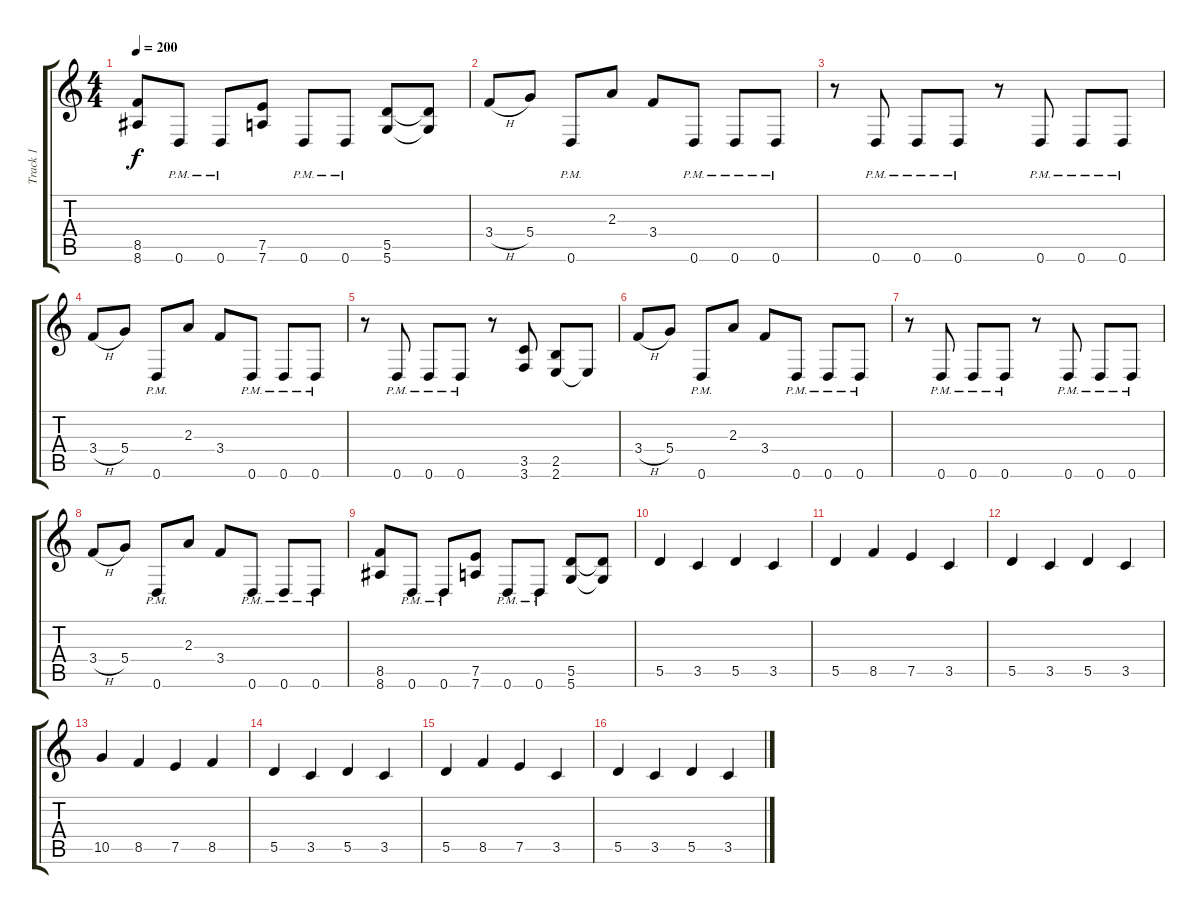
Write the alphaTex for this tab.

\track ("Track 1" "Track 1") {instrument distortionguitar}
\staff {score tabs}
\tuning (E4 B3 G3 D3 A2 D2) {hide}
\ts (4 4)
\tempo 200
\clef g2
\ks c
(8.5 8.6).8{dy f} 0.6{pm}.8 0.6{pm}.8 (7.5 7.6).8 0.6{pm}.8 0.6{pm}.8 (5.5 5.6).8 (5.5{t} 5.6{t}).8 |
3.4{h}.8 5.4.8 0.6{pm}.8 2.3.8 3.4.8 0.6{pm}.8 0.6{pm}.8 0.6{pm}.8 |
r.8 0.6{pm}.8 0.6{pm}.8 0.6{pm}.8 r.8 0.6{pm}.8 0.6{pm}.8 0.6{pm}.8 |
3.4{h}.8 5.4.8 0.6{pm}.8 2.3.8 3.4.8 0.6{pm}.8 0.6{pm}.8 0.6{pm}.8 |
r.8 0.6{pm}.8 0.6{pm}.8 0.6{pm}.8 r.8 (3.5 3.6).8 (2.5 2.6).8 2.6{t}.8 |
3.4{h}.8 5.4.8 0.6{pm}.8 2.3.8 3.4.8 0.6{pm}.8 0.6{pm}.8 0.6{pm}.8 |
r.8 0.6{pm}.8 0.6{pm}.8 0.6{pm}.8 r.8 0.6{pm}.8 0.6{pm}.8 0.6{pm}.8 |
3.4{h}.8 5.4.8 0.6{pm}.8 2.3.8 3.4.8 0.6{pm}.8 0.6{pm}.8 0.6{pm}.8 |
(8.5 8.6).8 0.6{pm}.8 0.6{pm}.8 (7.5 7.6).8 0.6{pm}.8 0.6{pm}.8 (5.5 5.6).8 (5.5{t} 5.6{t}).8 |
5.5.4 3.5.4 5.5.4 3.5.4 |
5.5.4 8.5.4 7.5.4 3.5.4 |
5.5.4 3.5.4 5.5.4 3.5.4 |
10.5.4 8.5.4 7.5.4 8.5.4 |
5.5.4 3.5.4 5.5.4 3.5.4 |
5.5.4 8.5.4 7.5.4 3.5.4 |
5.5.4 3.5.4 5.5.4 3.5.4
